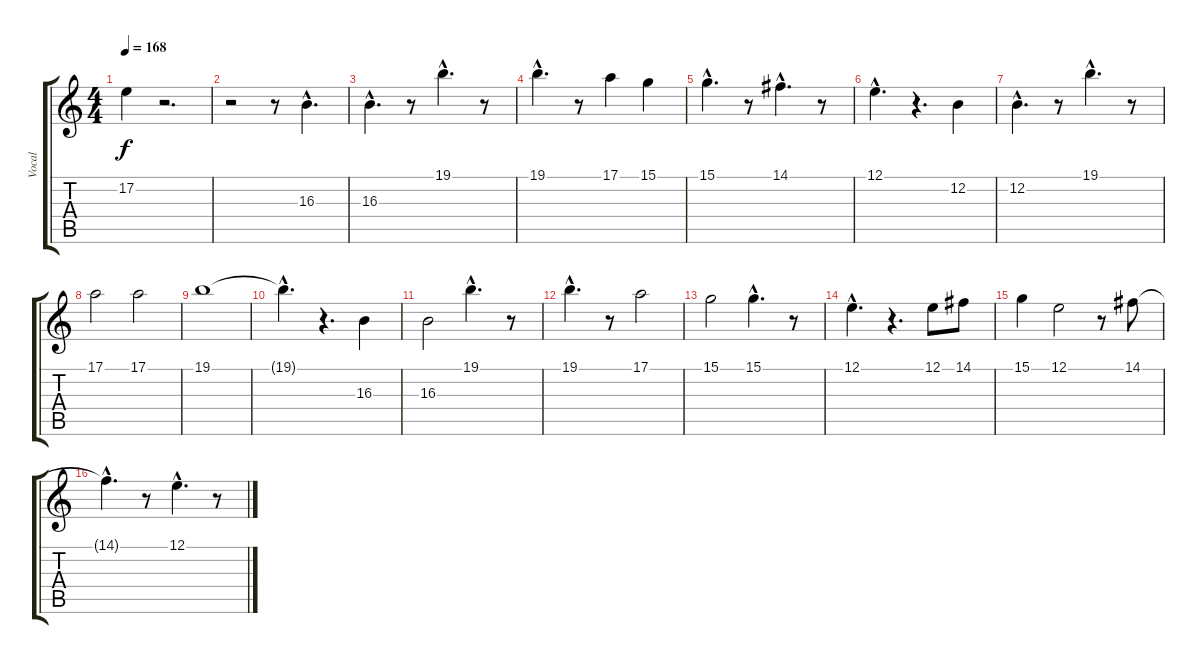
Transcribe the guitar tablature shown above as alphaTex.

\track ("Vocal" "Vocal") {instrument tenorsax}
\staff {score tabs}
\tuning (E4 B3 G3 D3 A2 E2) {hide}
\ts (4 4)
\tempo 168
\clef g2
\ks c
17.2.4{dy f} r.2{d} |
r.2 r.8 16.3{hac}.4{d} |
16.3{hac}.4{d} r.8 19.1{hac}.4{d} r.8 |
19.1{hac}.4{d} r.8 17.1.4 15.1.4 |
15.1{hac}.4{d} r.8 14.1{hac}.4{d} r.8 |
12.1{hac}.4{d} r.4{d} 12.2.4 |
12.2{hac}.4{d} r.8 19.1{hac}.4{d} r.8 |
17.1.2 17.1.2 |
19.1.1 |
19.1{hac t}.4{d} r.4{d} 16.3.4 |
16.3.2 19.1{hac}.4{d} r.8 |
19.1{hac}.4{d} r.8 17.1.2 |
15.1.2 15.1{hac}.4{d} r.8 |
12.1{hac}.4{d} r.4{d} 12.1.8 14.1.8 |
15.1.4 12.1.2 r.8 14.1.8 |
14.1{hac t}.4{d} r.8 12.1{hac}.4{d} r.8
